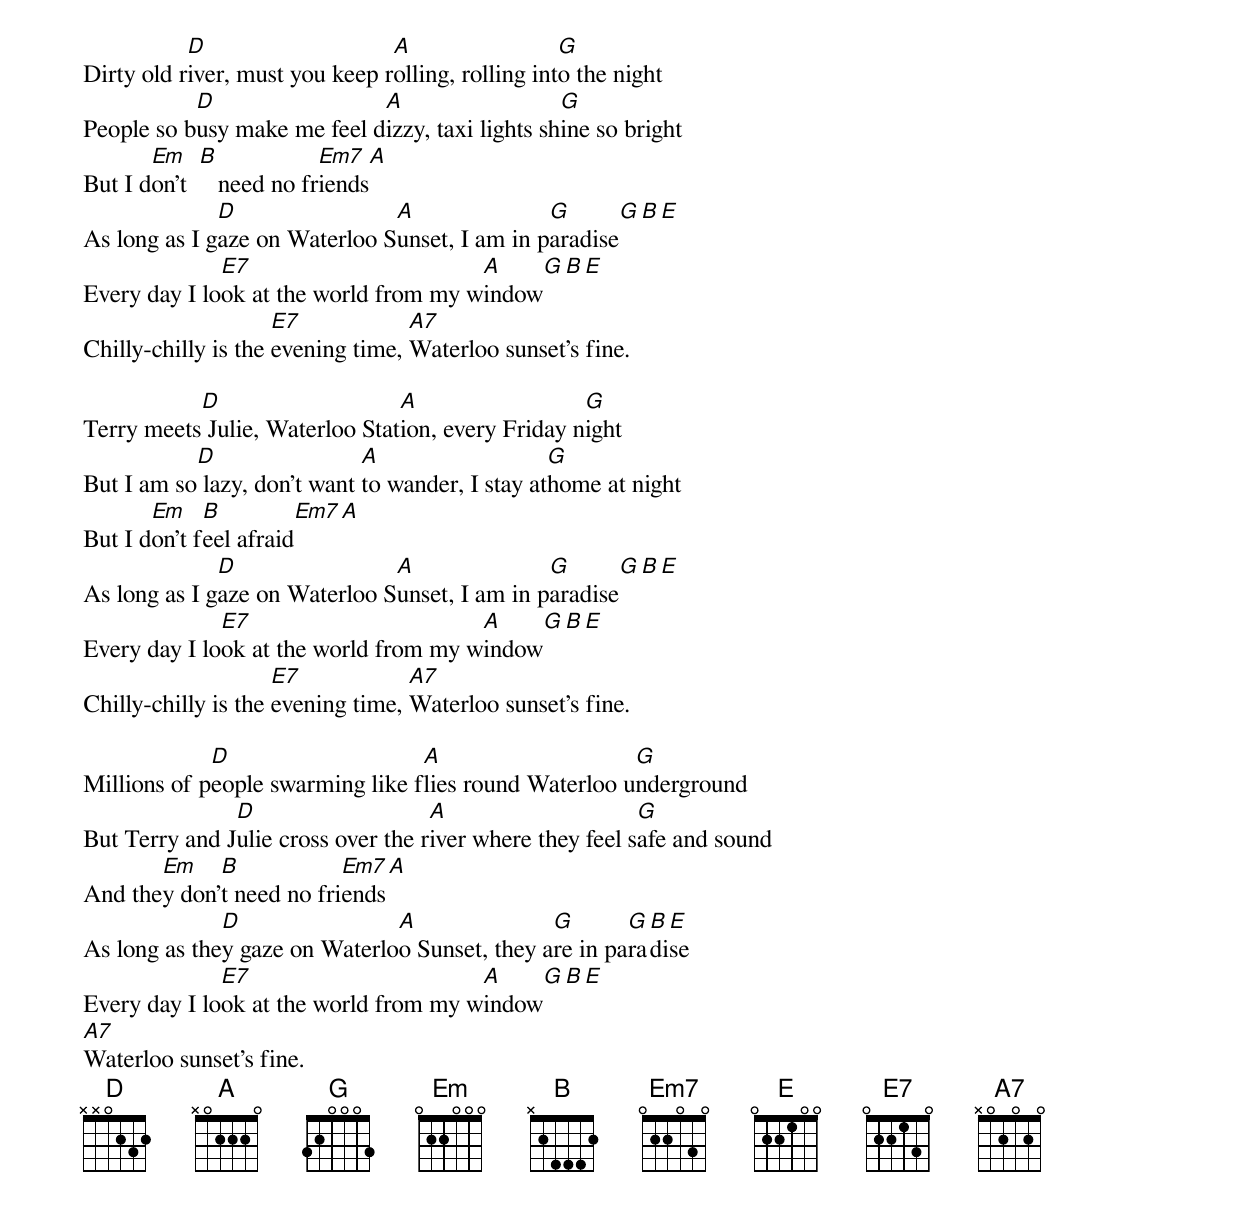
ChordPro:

Dirty old r[D]iver, must you keep r[A]olling, rolling int[G]o the night
People so b[D]usy make me feel d[A]izzy, taxi lights sh[G]ine so bright
But I d[Em]on't  [B]   need no fr[Em7]iends[A]
As long as I g[D]aze on Waterloo S[A]unset, I am in p[G]aradise[G][B][E]
Every day I lo[E7]ok at the world from my w[A]indow[G][B][E]
Chilly-chilly is the [E7]evening time, [A7]Waterloo sunset's fine.

Terry meets[D] Julie, Waterloo Stat[A]ion, every Friday n[G]ight
But I am so[D] lazy, don't want [A]to wander, I stay at[G]home at night
But I d[Em]on't f[B]eel afraid[Em7][A]
As long as I g[D]aze on Waterloo S[A]unset, I am in p[G]aradise[G][B][E]
Every day I lo[E7]ok at the world from my w[A]indow[G][B][E]
Chilly-chilly is the [E7]evening time, [A7]Waterloo sunset's fine.

Millions of p[D]eople swarming like f[A]lies round Waterloo u[G]nderground
But Terry and J[D]ulie cross over the r[A]iver where they feel s[G]afe and sound
And the[Em]y don'[B]t need no fri[Em7]ends[A]
As long as the[D]y gaze on Waterlo[A]o Sunset, they a[G]re in pa[G]ra[B]di[E]se
Every day I lo[E7]ok at the world from my w[A]indow[G][B][E]
[A7]Waterloo sunset's fine.
